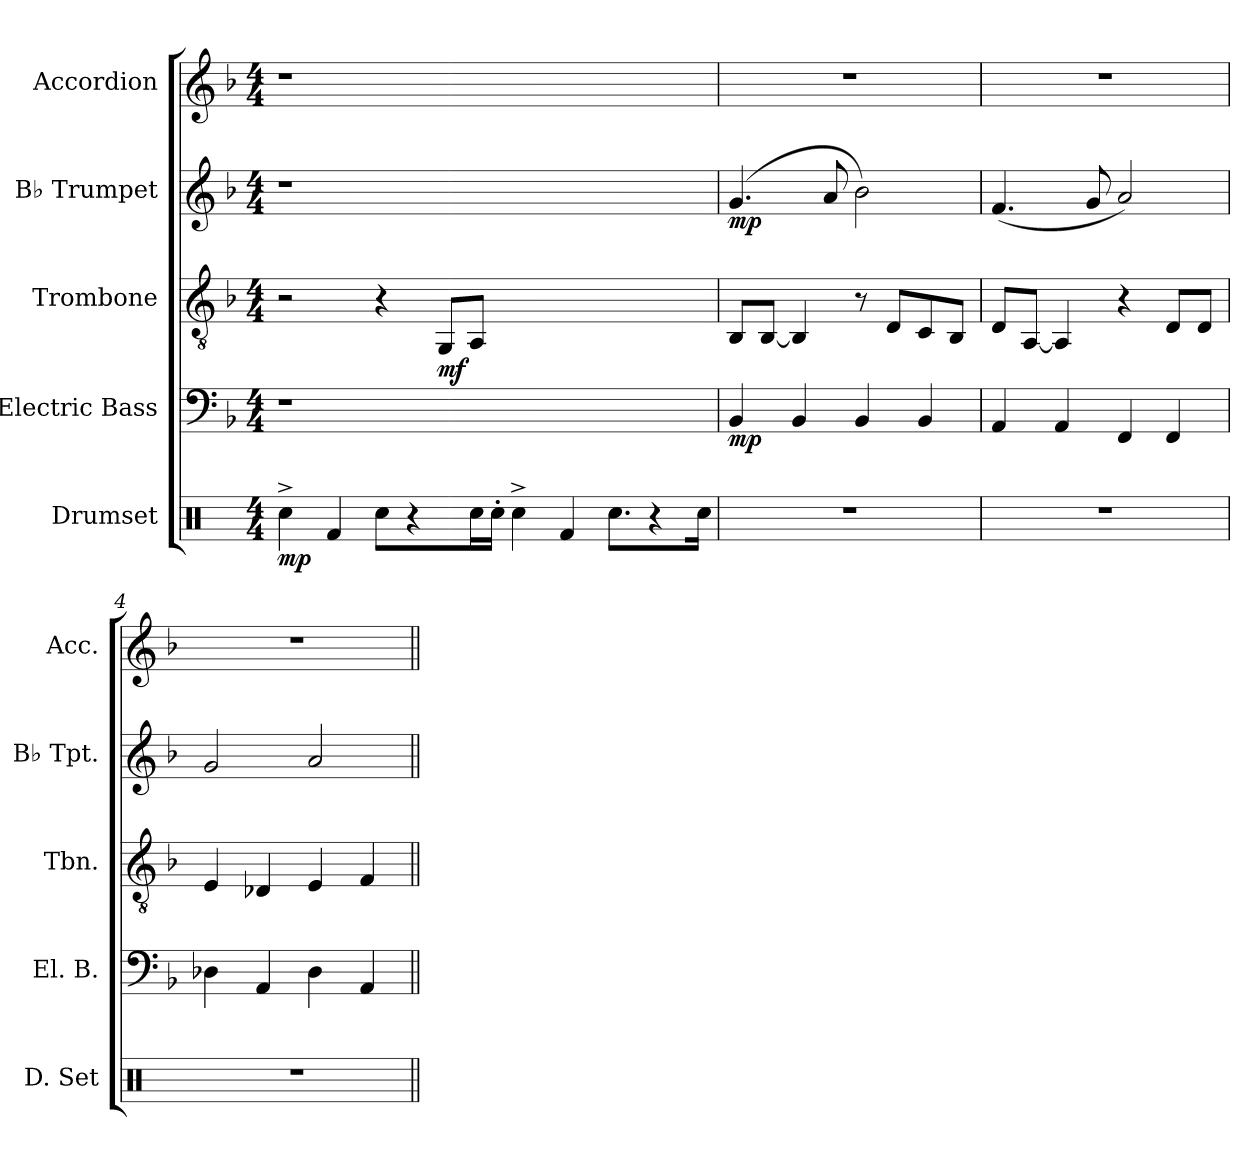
**kern	**dynam	**kern	**dynam	**kern	**dynam	**kern	**dynam	**kern
*part5	*part5	*part4	*part4	*part3	*part3	*part2	*part2	*part1
*staff5	*staff5	*staff4	*staff4	*staff3	*staff3	*staff2	*staff2	*staff1
*I"Drumset	*	*I"Electric Bass	*	*I"Trombone	*	*I"B♭ Trumpet	*	*I"Accordion
*I'D. Set	*	*I'El. B.	*	*I'Tbn.	*	*I'B♭ Tpt.	*	*I'Acc.
*clefX	*	*clefF4	*	*clefGv2	*	*clefG2	*	*clefG2
*	*	*ITrd7c12	*	*ITrd1c2	*	*ITrd1c2	*	*
*k[]	*	*k[b-]	*	*k[b-e-a-]	*	*k[b-e-a-]	*	*k[b-]
*M4/4	*	*M4/4	*	*M4/4	*	*M4/4	*	*M4/4
*MM80	*	*MM80	*	*MM80	*	*MM80	*	*MM80
=1	=1	=1	=1	=1	=1	=1	=1	=1
!	!LO:DY:b	!	!	!	!	!	!	!
4Rcc^	mp	1r	.	2r	.	1r	.	1r
4Rf	.	.	.	.	.	.	.	.
8RccL	.	.	.	4r	.	.	.	.
4r	.	.	.	.	.	.	.	.
!	!	!	!	!	!LO:DY:b	!	!	!
.	.	.	.	8FFL	mf	.	.	.
16RccL	.	.	.	8GGJ	.	.	.	.
16Rcc'JJ	.	.	.	.	.	.	.	.
4Rcc^	.	1ryy	.	1ryy	.	1ryy	.	1ryy
4Rf	.	.	.	.	.	.	.	.
8.RccL	.	.	.	.	.	.	.	.
4r	.	.	.	.	.	.	.	.
16RccJk	.	.	.	.	.	.	.	.
=2	=2	=2	=2	=2	=2	=2	=2	=2
!	!	!	!LO:DY:b	!	!	!	!LO:DY:b	!
1r	.	4BBB-	mp	8AA-L	.	(>4.f	mp	1r
.	.	.	.	[8AA-J	.	.	.	.
.	.	4BBB-	.	4AA-]	.	.	.	.
.	.	.	.	.	.	8g	.	.
.	.	4BBB-	.	8r	.	2a-)	.	.
.	.	.	.	8CL	.	.	.	.
.	.	4BBB-	.	8BB-	.	.	.	.
.	.	.	.	8AA-J	.	.	.	.
=3	=3	=3	=3	=3	=3	=3	=3	=3
1r	.	4AAA	.	8CL	.	(>4.e-	.	1r
.	.	.	.	[8GGJ	.	.	.	.
.	.	4AAA	.	4GG]	.	.	.	.
.	.	.	.	.	.	8f	.	.
.	.	4FFF	.	4r	.	2g)	.	.
.	.	4FFF	.	8CL	.	.	.	.
.	.	.	.	8CJ	.	.	.	.
=4	=4	=4	=4	=4	=4	=4	=4	=4
1r	.	4DD-X	.	4D	.	2f	.	1r
.	.	4AAA	.	4C-X	.	.	.	.
.	.	4DD-	.	4D	.	2g	.	.
.	.	4AAA	.	4E-	.	.	.	.
=||	=||	=||	=||	=||	=||	=||	=||	=||
*-	*-	*-	*-	*-	*-	*-	*-	*-
